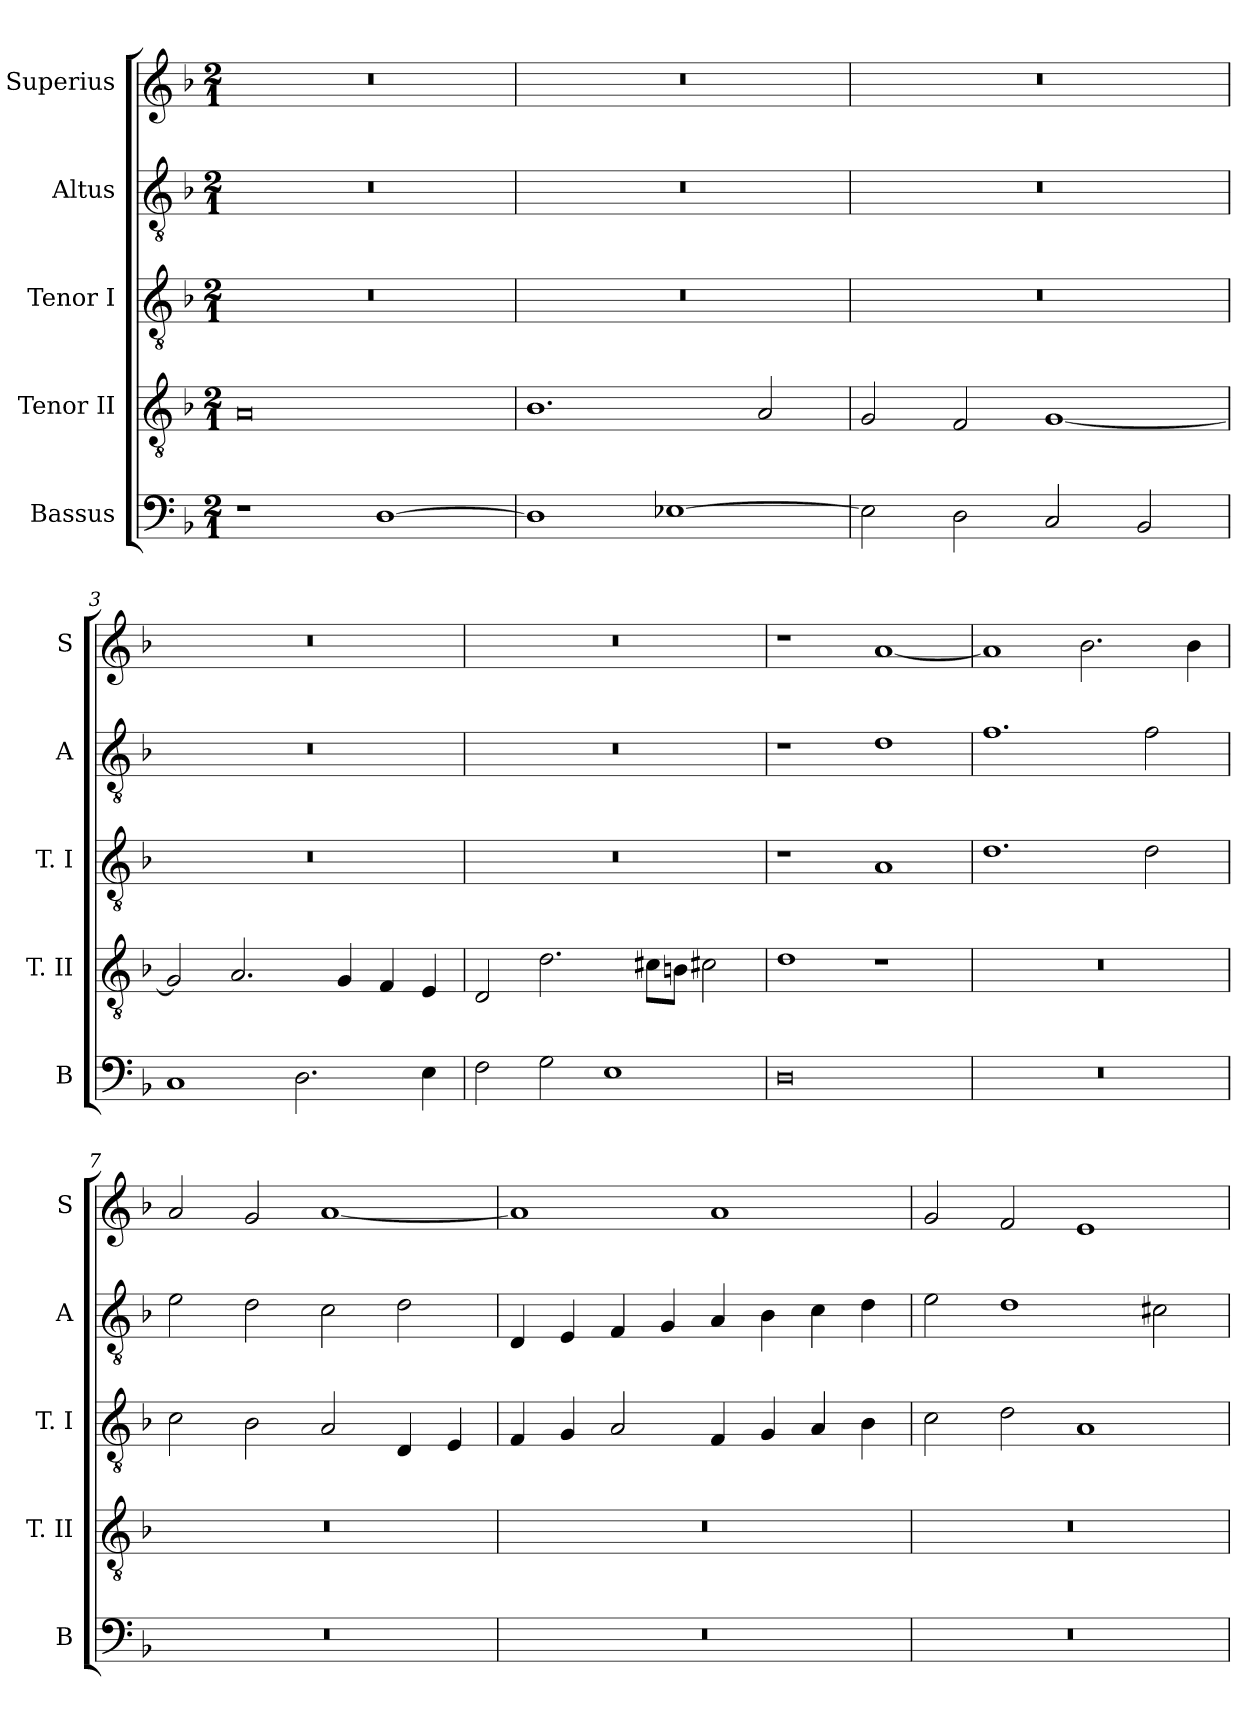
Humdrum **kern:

**kern	**kern	**kern	**kern	**kern
*part5	*part4	*part3	*part2	*part1
*staff5	*staff4	*staff3	*staff2	*staff1
*I"Bassus	*I"Tenor II	*I"Tenor I	*I"Altus	*I"Superius
*I'B	*I'T. II	*I'T. I	*I'A	*I'S
*clefF4	*clefGv2	*clefGv2	*clefGv2	*clefG2
*k[b-]	*k[b-]	*k[b-]	*k[b-]	*k[b-]
*F:	*F:	*F:	*F:	*F:
*M2/1	*M2/1	*M2/1	*M2/1	*M2/1
=	=	=	=	=
1r	0A	0r	0r	0r
[1D	.	.	.	.
=1	=1	=1	=1	=1
1D]	1.B-	0r	0r	0r
[1E-X	.	.	.	.
.	2A	.	.	.
=2	=2	=2	=2	=2
2E-]	2G	0r	0r	0r
2D	2F	.	.	.
2C	[1G	.	.	.
2BB-	.	.	.	.
=3	=3	=3	=3	=3
1C	2G]	0r	0r	0r
.	2.A	.	.	.
2.D	.	.	.	.
.	4G	.	.	.
.	4F	.	.	.
4E	4E	.	.	.
=4	=4	=4	=4	=4
2F	2D	0r	0r	0r
2G	2.d	.	.	.
1E	.	.	.	.
.	8c#XL	.	.	.
.	8BnJ	.	.	.
.	2c#X	.	.	.
=5	=5	=5	=5	=5
0D	1d	1r	1r	1r
.	1r	1A	1d	[1a
=6	=6	=6	=6	=6
0r	0r	1.d	1.f	1a]
.	.	.	.	2.b-
.	.	2d	2f	.
.	.	.	.	4b-
=7	=7	=7	=7	=7
0r	0r	2c	2e	2a
.	.	2B-	2d	2g
.	.	2A	2c	[1a
.	.	4D	2d	.
.	.	4E	.	.
=8	=8	=8	=8	=8
0r	0r	4F	4D	1a]
.	.	4G	4E	.
.	.	2A	4F	.
.	.	.	4G	.
.	.	4F	4A	1a
.	.	4G	4B-	.
.	.	4A	4c	.
.	.	4B-	4d	.
=9	=9	=9	=9	=9
0r	0r	2c	2e	2g
.	.	2d	1d	2f
.	.	1A	.	1e
.	.	.	2c#X	.
=	=	=	=	=
*-	*-	*-	*-	*-
